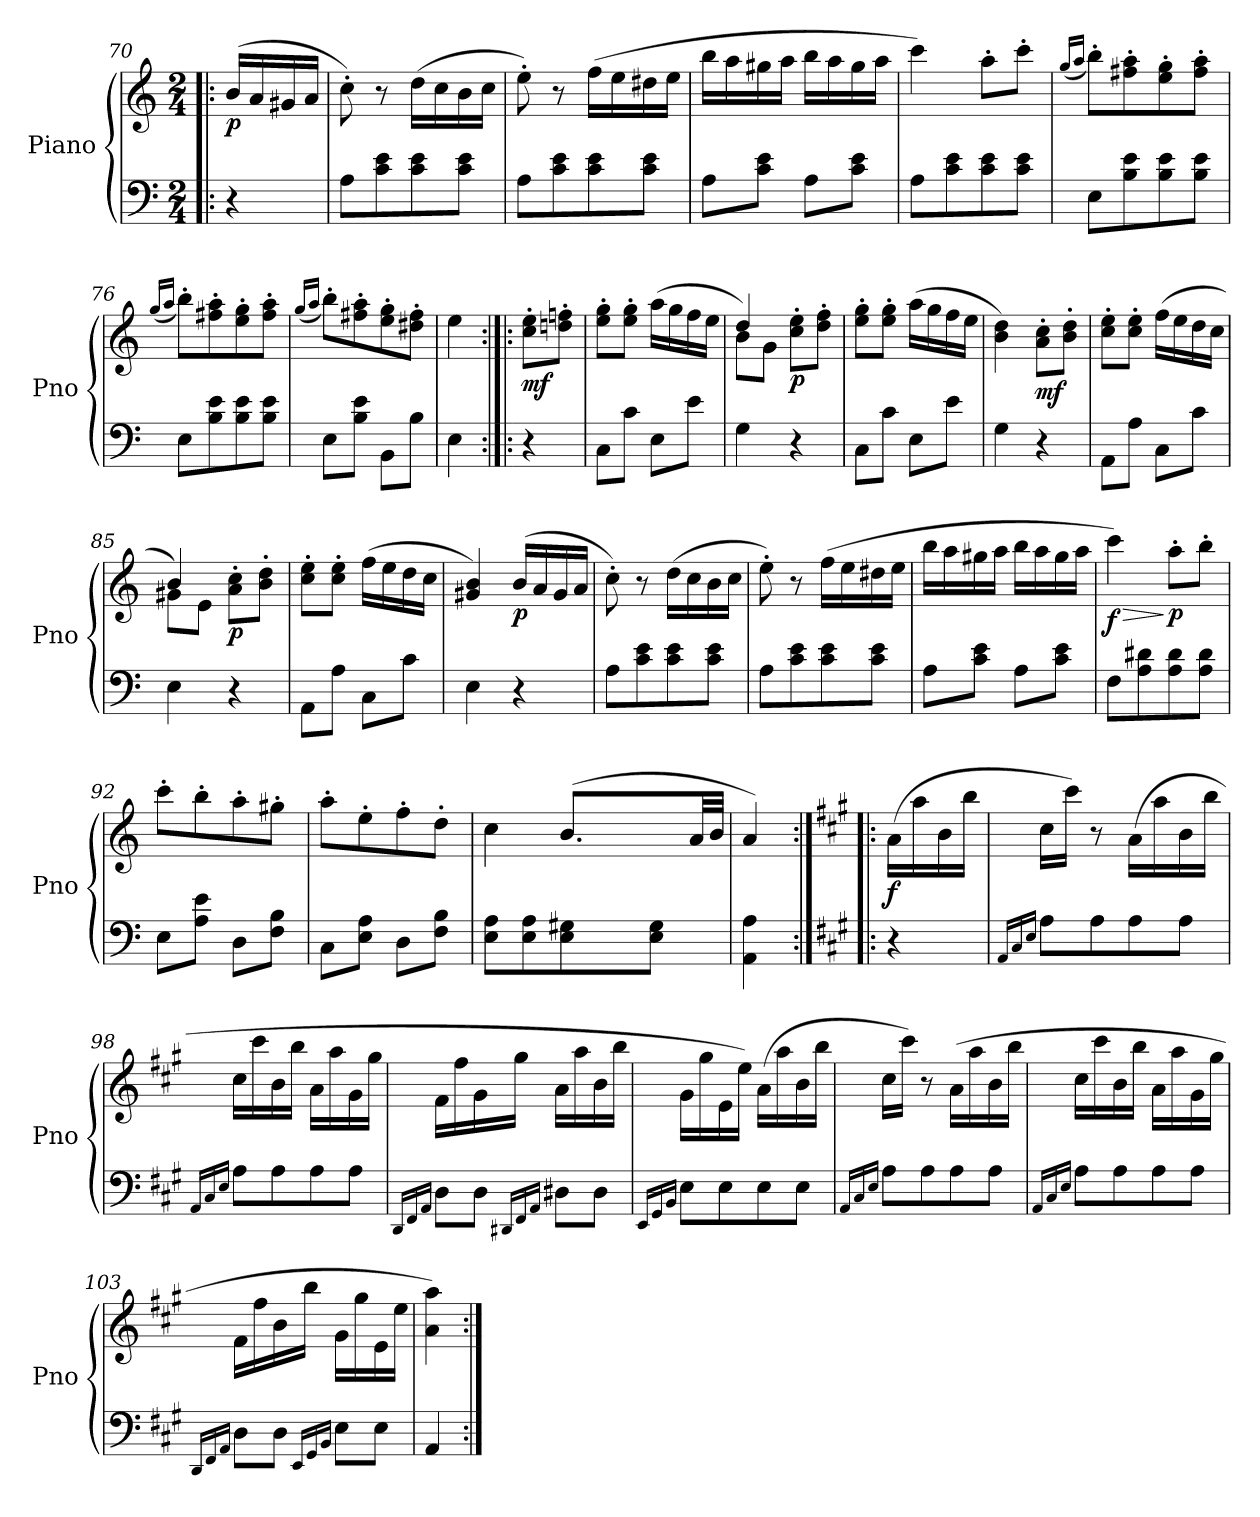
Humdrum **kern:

**kern	**kern	**dynam
*part1	*part1	*part1
*staff2	*staff1	*staff1/2
*I"Piano	*	*
*I'Pno	*	*
*clefF4	*clefG2	*
*k[]	*k[]	*
*M2/4	*M2/4	*
=70!|:	=70!|:	=70!|:
!	!	!LO:DY:b
4r	(16b/LL	p
.	16a/	.
.	16g#X/	.
.	16a/JJ	.
=71	=71	=71
8A\L	8cc'\)	.
8c\ 8e\	8r	.
8c\ 8e\	(16dd\LL	.
.	16cc\	.
8c\ 8e\J	16b\	.
.	16cc\JJ	.
=72	=72	=72
8A\L	8ee'\)	.
8c\ 8e\	8r	.
8c\ 8e\	(16ff\LL	.
.	16ee\	.
8c\ 8e\J	16dd#X\	.
.	16ee\JJ	.
!!LO:LB:g=z
=73	=73	=73
8A\L	16bb\LL	.
.	16aa\	.
8c\ 8e\J	16gg#X\	.
.	16aa\JJ	.
8A\L	16bb\LL	.
.	16aa\	.
8c\ 8e\J	16gg#\	.
.	16aa\JJ	.
=74	=74	=74
8A\L	4ccc\)	.
8c\ 8e\	.	.
8c\ 8e\	8aa'\L	.
8c\ 8e\J	8ccc'\J	.
=75	=75	=75
.	(16qgg/LL	.
.	16qaa/JJ	.
8E\L	8bb'\L)	.
8B\ 8e\	8ff#X\' 8aa\'	.
8B\ 8e\	8ee\' 8gg\'	.
8B\ 8e\J	8ff#\' 8aa\'J	.
=76	=76	=76
.	(16qgg/LL	.
.	16qaa/JJ	.
8E\L	8bb'\L)	.
8B\ 8e\	8ff#X\' 8aa\'	.
8B\ 8e\	8ee\' 8gg\'	.
8B\ 8e\J	8ff#\' 8aa\'J	.
=77	=77	=77
.	(16qgg/LL	.
.	16qaa/JJ	.
8E\L	8bb'\L)	.
8B\ 8e\J	8ff#X\' 8aa\'	.
8BB\L	8ee\' 8gg\'	.
8B\J	8dd#X\' 8ff#\'J	.
=78	=78	=78
4E\	4ee\	.
!!LO:LB:g=z
=79:|!|:	=79:|!|:	=79:|!|:
!	!	!LO:DY:b
4r	8cc\' 8ee\'L	mf
.	8ddn\' 8ffn\'J	.
=80	=80	=80
8C\L	8ee\' 8gg\'L	.
8c\J	8ee\' 8gg\'J	.
8E\L	(16aa\LL	.
.	16gg\	.
8e\J	16ff\	.
.	16ee\JJ	.
=81	=81	=81
*	*^	*
4G\	4dd/)	8b\L	.
.	.	8g\J	.
!	!	!	!LO:DY:b
4r	8cc\' 8ee\'L	4ryy	p
.	8dd\' 8ff\'J	.	.
*	*v	*v	*
=82	=82	=82
8C\L	8ee\' 8gg\'L	.
8c\J	8ee\' 8gg\'J	.
8E\L	(16aa\LL	.
.	16gg\	.
8e\J	16ff\	.
.	16ee\JJ	.
=83	=83	=83
4G\	4b\ 4dd\)	.
!	!	!LO:DY:b
4r	8a\' 8cc\'L	mf
.	8b\' 8dd\'J	.
=84	=84	=84
8AA\L	8cc\' 8ee\'L	.
8A\J	8cc\' 8ee\'J	.
8C\L	(16ff\LL	.
.	16ee\	.
8c\J	16dd\	.
.	16cc\JJ	.
=85	=85	=85
*	*^	*
4E\	4b/)	8g#X\L	.
.	.	8e\J	.
!	!	!	!LO:DY:b
4r	8a\' 8cc\'L	4ryy	p
.	8b\' 8dd\'J	.	.
*	*v	*v	*
!!LO:PB:g=z
=86	=86	=86
8AA\L	8cc\' 8ee\'L	.
8A\J	8cc\' 8ee\'J	.
8C\L	(16ff\LL	.
.	16ee\	.
8c\J	16dd\	.
.	16cc\JJ	.
=87	=87	=87
4E\	4g#X/ 4b/)	.
!	!	!LO:DY:b
4r	(16b/LL	p
.	16a/	.
.	16g#/	.
.	16a/JJ	.
=88	=88	=88
8A\L	8cc'\)	.
8c\ 8e\	8r	.
8c\ 8e\	(16dd\LL	.
.	16cc\	.
8c\ 8e\J	16b\	.
.	16cc\JJ	.
=89	=89	=89
8A\L	8ee'\)	.
8c\ 8e\	8r	.
8c\ 8e\	(16ff\LL	.
.	16ee\	.
8c\ 8e\J	16dd#X\	.
.	16ee\JJ	.
=90	=90	=90
!	!	!LO:DY:b
8A\L	16bb\LL	other-dynamics
.	16aa\	.
8c\ 8e\J	16gg#X\	.
.	16aa\JJ	.
8A\L	16bb\LL	.
.	16aa\	.
8c\ 8e\J	16gg#\	.
.	16aa\JJ	.
!!LO:LB:g=z
=91	=91	=91
!	!	!LO:HP:b
!	!	!LO:DY:n=1:b
8F\L	4ccc\)	> f
8A\ 8d#X\	.	.
!	!	!LO:DY:n=2:b
8A\ 8d#\	8aa'\L	] p
8A\ 8d#\J	8bb'\J	.
=92	=92	=92
8E\L	8ccc'\L	.
8A\ 8e\J	8bb'\	.
8D\L	8aa'\	.
8F\ 8B\J	8gg#X'\J	.
=93	=93	=93
8C\L	8aa'\L	.
8E\ 8A\J	8ee'\	.
8D\L	8ff'\	.
8F\ 8B\J	8dd'\J	.
=94	=94	=94
*	*^	*
8E\ 8A\L	4cc\	4ryy	.
8E\ 8A\	.	.	.
8E\ 8G#X\	(8.b/L	32cc!yy	.
.	.	32b!yy	.
.	.	32cc!yy	.
.	.	32b!yy	.
8E\ 8G#\J	.	32cc!yy	.
.	.	32b!yy	.
.	32a/LL	16ryy	.
.	32b/JJJ	.	.
*	*v	*v	*
=95	=95	=95
4AA\ 4A\	4a/)	.
=96:|!|:	=96:|!|:	=96:|!|:
*k[f#c#g#]	*k[f#c#g#]	*
!	!	!LO:DY:b
4r	(16a\LL	f
.	16aa\	.
.	16b\	.
.	16bb\JJ	.
!!LO:LB:g=z
=97	=97	=97
16qAA/LL	.	.
16qC#/	.	.
16qE/JJ	.	.
8A\L	16cc#\LL	.
.	16ccc#\JJ)	.
8A\	8r	.
8A\	(16a\LL	.
.	16aa\	.
8A\J	16b\	.
.	16bb\JJ	.
=98	=98	=98
16qAA/LL	.	.
16qC#/	.	.
16qE/JJ	.	.
8A\L	16cc#\LL	.
.	16ccc#\	.
8A\	16b\	.
.	16bb\JJ	.
8A\	16a\LL	.
.	16aa\	.
8A\J	16g#\	.
.	16gg#\JJ	.
=99	=99	=99
16qDD/LL	.	.
16qFF#/	.	.
16qAA/JJ	.	.
8D\L	16f#\LL	.
.	16ff#\	.
8D\J	16g#\	.
.	16gg#\JJ	.
16qDD#X/LL	.	.
16qFF#/	.	.
16qAA/JJ	.	.
8D#X\L	16a\LL	.
.	16aa\	.
8D#\J	16b\	.
.	16bb\JJ	.
!!LO:LB:g=z
=100	=100	=100
16qEE/LL	.	.
16qGG#/	.	.
16qBB/JJ	.	.
8E\L	16g#\LL	.
.	16gg#\	.
8E\	16e\	.
.	16ee\JJ)	.
8E\	(16a\LL	.
.	16aa\	.
8E\J	16b\	.
.	16bb\JJ	.
=101	=101	=101
16qAA/LL	.	.
16qC#/	.	.
16qE/JJ	.	.
8A\L	16cc#\LL	.
.	16ccc#\JJ)	.
8A\	8r	.
8A\	(16a\LL	.
.	16aa\	.
8A\J	16b\	.
.	16bb\JJ	.
=102	=102	=102
16qAA/LL	.	.
16qC#/	.	.
16qE/JJ	.	.
8A\L	16cc#\LL	.
.	16ccc#\	.
8A\	16b\	.
.	16bb\JJ	.
8A\	16a\LL	.
.	16aa\	.
8A\J	16g#\	.
.	16gg#\JJ	.
!!LO:LB:g=z
=103	=103	=103
16qDD/LL	.	.
16qFF#/	.	.
16qAA/JJ	.	.
8D\L	16f#\LL	.
.	16ff#\	.
8D\J	16b\	.
.	16bb\JJ	.
16qEE/LL	.	.
16qGG#/	.	.
16qBB/JJ	.	.
8E\L	16g#\LL	.
.	16gg#\	.
8E\J	16e\	.
.	16ee\JJ	.
=104	=104	=104
4AA/	4a\ 4aa\)	.
=:|!	=:|!	=:|!
*-	*-	*-
